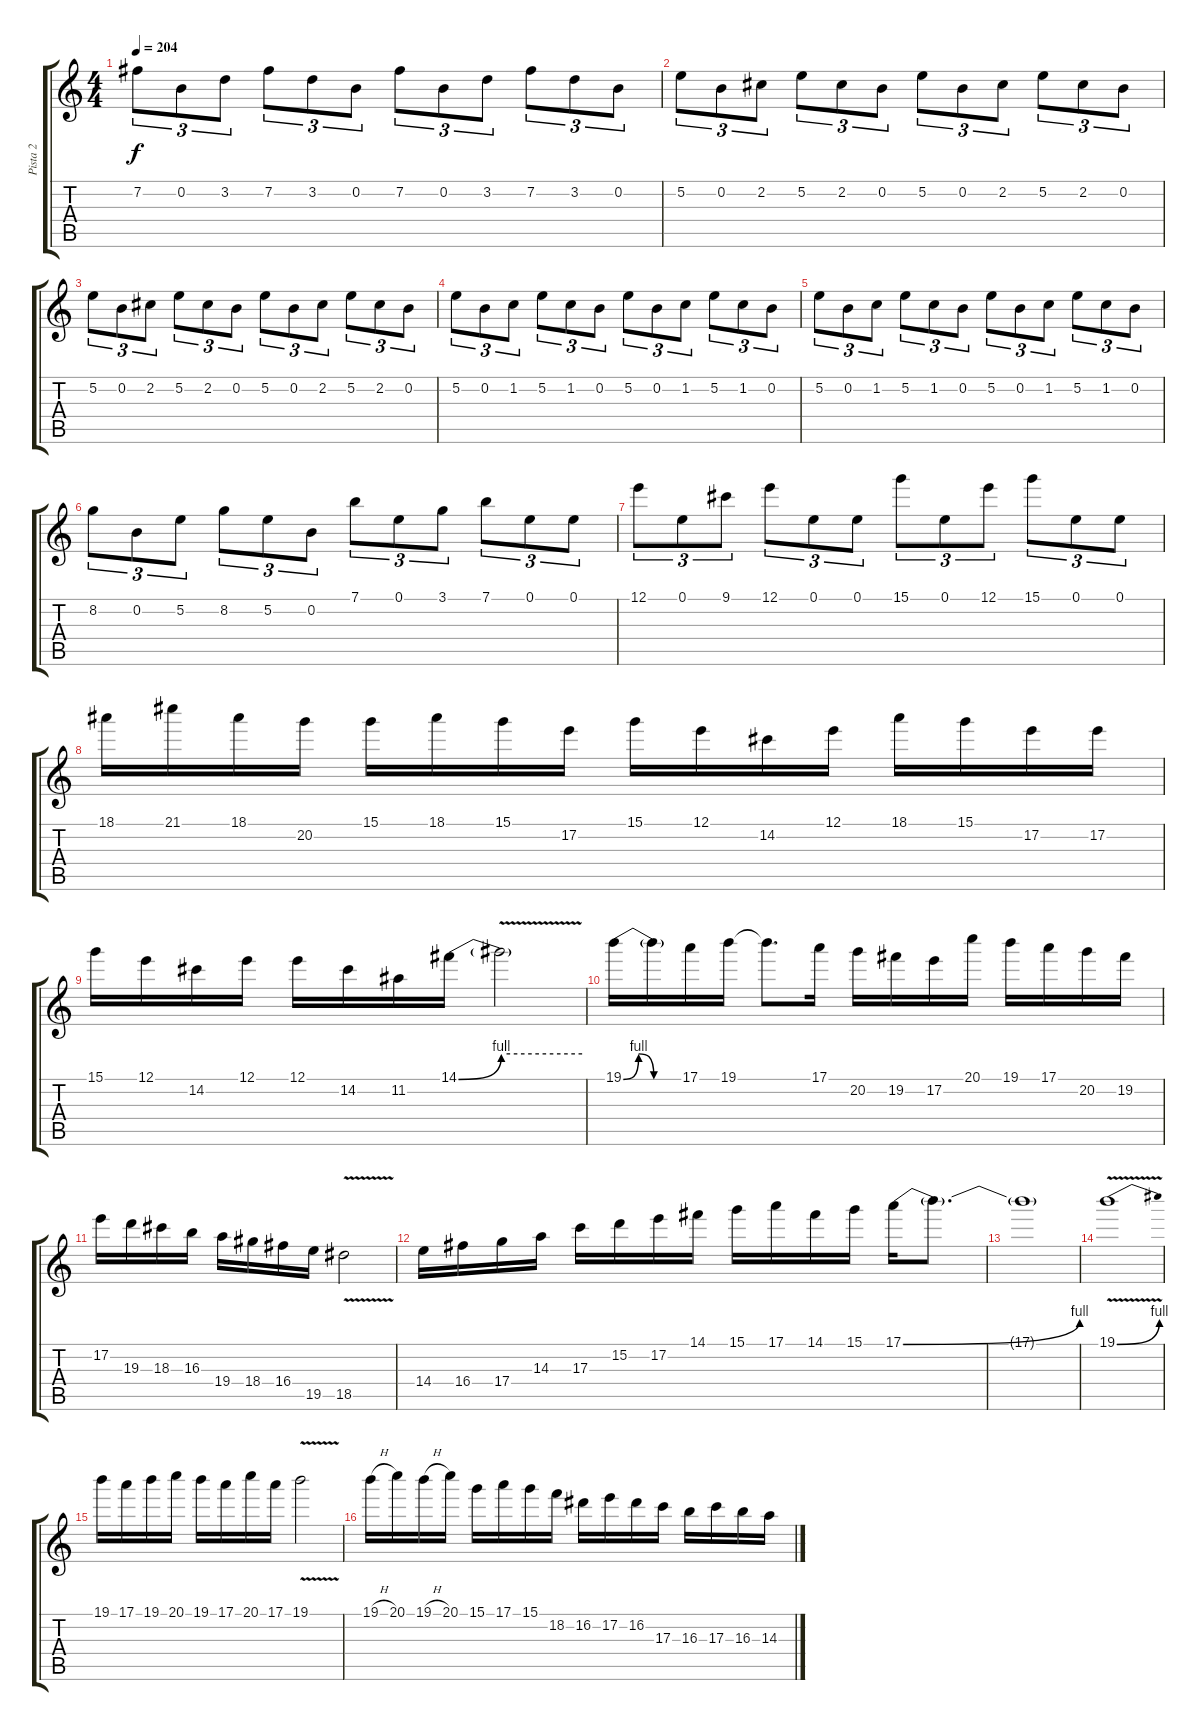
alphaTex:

\track ("Pista 2" "Pista 2") {instrument overdrivenguitar}
\staff {score tabs}
\tuning (E4 B3 G3 D3 A2 E2) {hide}
\ts (4 4)
\tempo 204
\clef g2
\ks c
7.2.8{tu (3 2) dy f} 0.2.8{tu (3 2)} 3.2.8{tu (3 2)} 7.2.8{tu (3 2)} 3.2.8{tu (3 2)} 0.2.8{tu (3 2)} 7.2.8{tu (3 2)} 0.2.8{tu (3 2)} 3.2.8{tu (3 2)} 7.2.8{tu (3 2)} 3.2.8{tu (3 2)} 0.2.8{tu (3 2)} |
5.2.8{tu (3 2)} 0.2.8{tu (3 2)} 2.2.8{tu (3 2)} 5.2.8{tu (3 2)} 2.2.8{tu (3 2)} 0.2.8{tu (3 2)} 5.2.8{tu (3 2)} 0.2.8{tu (3 2)} 2.2.8{tu (3 2)} 5.2.8{tu (3 2)} 2.2.8{tu (3 2)} 0.2.8{tu (3 2)} |
5.2.8{tu (3 2)} 0.2.8{tu (3 2)} 2.2.8{tu (3 2)} 5.2.8{tu (3 2)} 2.2.8{tu (3 2)} 0.2.8{tu (3 2)} 5.2.8{tu (3 2)} 0.2.8{tu (3 2)} 2.2.8{tu (3 2)} 5.2.8{tu (3 2)} 2.2.8{tu (3 2)} 0.2.8{tu (3 2)} |
5.2.8{tu (3 2)} 0.2.8{tu (3 2)} 1.2.8{tu (3 2)} 5.2.8{tu (3 2)} 1.2.8{tu (3 2)} 0.2.8{tu (3 2)} 5.2.8{tu (3 2)} 0.2.8{tu (3 2)} 1.2.8{tu (3 2)} 5.2.8{tu (3 2)} 1.2.8{tu (3 2)} 0.2.8{tu (3 2)} |
5.2.8{tu (3 2)} 0.2.8{tu (3 2)} 1.2.8{tu (3 2)} 5.2.8{tu (3 2)} 1.2.8{tu (3 2)} 0.2.8{tu (3 2)} 5.2.8{tu (3 2)} 0.2.8{tu (3 2)} 1.2.8{tu (3 2)} 5.2.8{tu (3 2)} 1.2.8{tu (3 2)} 0.2.8{tu (3 2)} |
8.2.8{tu (3 2)} 0.2.8{tu (3 2)} 5.2.8{tu (3 2)} 8.2.8{tu (3 2)} 5.2.8{tu (3 2)} 0.2.8{tu (3 2)} 7.1.8{tu (3 2)} 0.1.8{tu (3 2)} 3.1.8{tu (3 2)} 7.1.8{tu (3 2)} 0.1.8{tu (3 2)} 0.1.8{tu (3 2)} |
12.1.8{tu (3 2)} 0.1.8{tu (3 2)} 9.1.8{tu (3 2)} 12.1.8{tu (3 2)} 0.1.8{tu (3 2)} 0.1.8{tu (3 2)} 15.1.8{tu (3 2)} 0.1.8{tu (3 2)} 12.1.8{tu (3 2)} 15.1.8{tu (3 2)} 0.1.8{tu (3 2)} 0.1.8{tu (3 2)} |
18.1.16 21.1.16 18.1.16 20.2.16 15.1.16 18.1.16 15.1.16 17.2.16 15.1.16 12.1.16 14.2.16 12.1.16 18.1.16 15.1.16 17.2.16 17.2.16 |
15.1.16 12.1.16 14.2.16 12.1.16 12.1.16 14.2.16 11.2.16 14.1{be (bend 0 0 60 4)}.16 14.1{be (hold 0 4 60 4) v t}.2 |
19.1{be (bendrelease 0 0 30 4 30 4 60 0)}.16 19.1{be (hold 0 0 60 0) t}.16 17.1.16 19.1.16 19.1{t}.8{d} 17.1.16 20.2.16 19.2.16 17.2.16 20.1.16 19.1.16 17.1.16 20.2.16 19.2.16 |
17.2.16 19.3.16 18.3.16 16.3.16 19.4.16 18.4.16 16.4.16 19.5.16 18.5{v}.2 |
14.4.16 16.4.16 17.4.16 14.3.16 17.3.16 15.2.16 17.2.16 14.1.16 15.1.16 17.1.16 14.1.16 15.1.16 17.1{be (bend 0 0 60 4)}.16 17.1{t}.8{d} |
17.1{t}.1 |
19.1{be (bend 0 0 60 4) v}.1 |
19.1.16 17.1.16 19.1.16 20.1.16 19.1.16 17.1.16 20.1.16 17.1.16 19.1{v}.2 |
19.1{h}.16 20.1.16 19.1{h}.16 20.1.16 15.1.16 17.1.16 15.1.16 18.2.16 16.2.16 17.2.16 16.2.16 17.3.16 16.3.16 17.3.16 16.3.16 14.3.16
